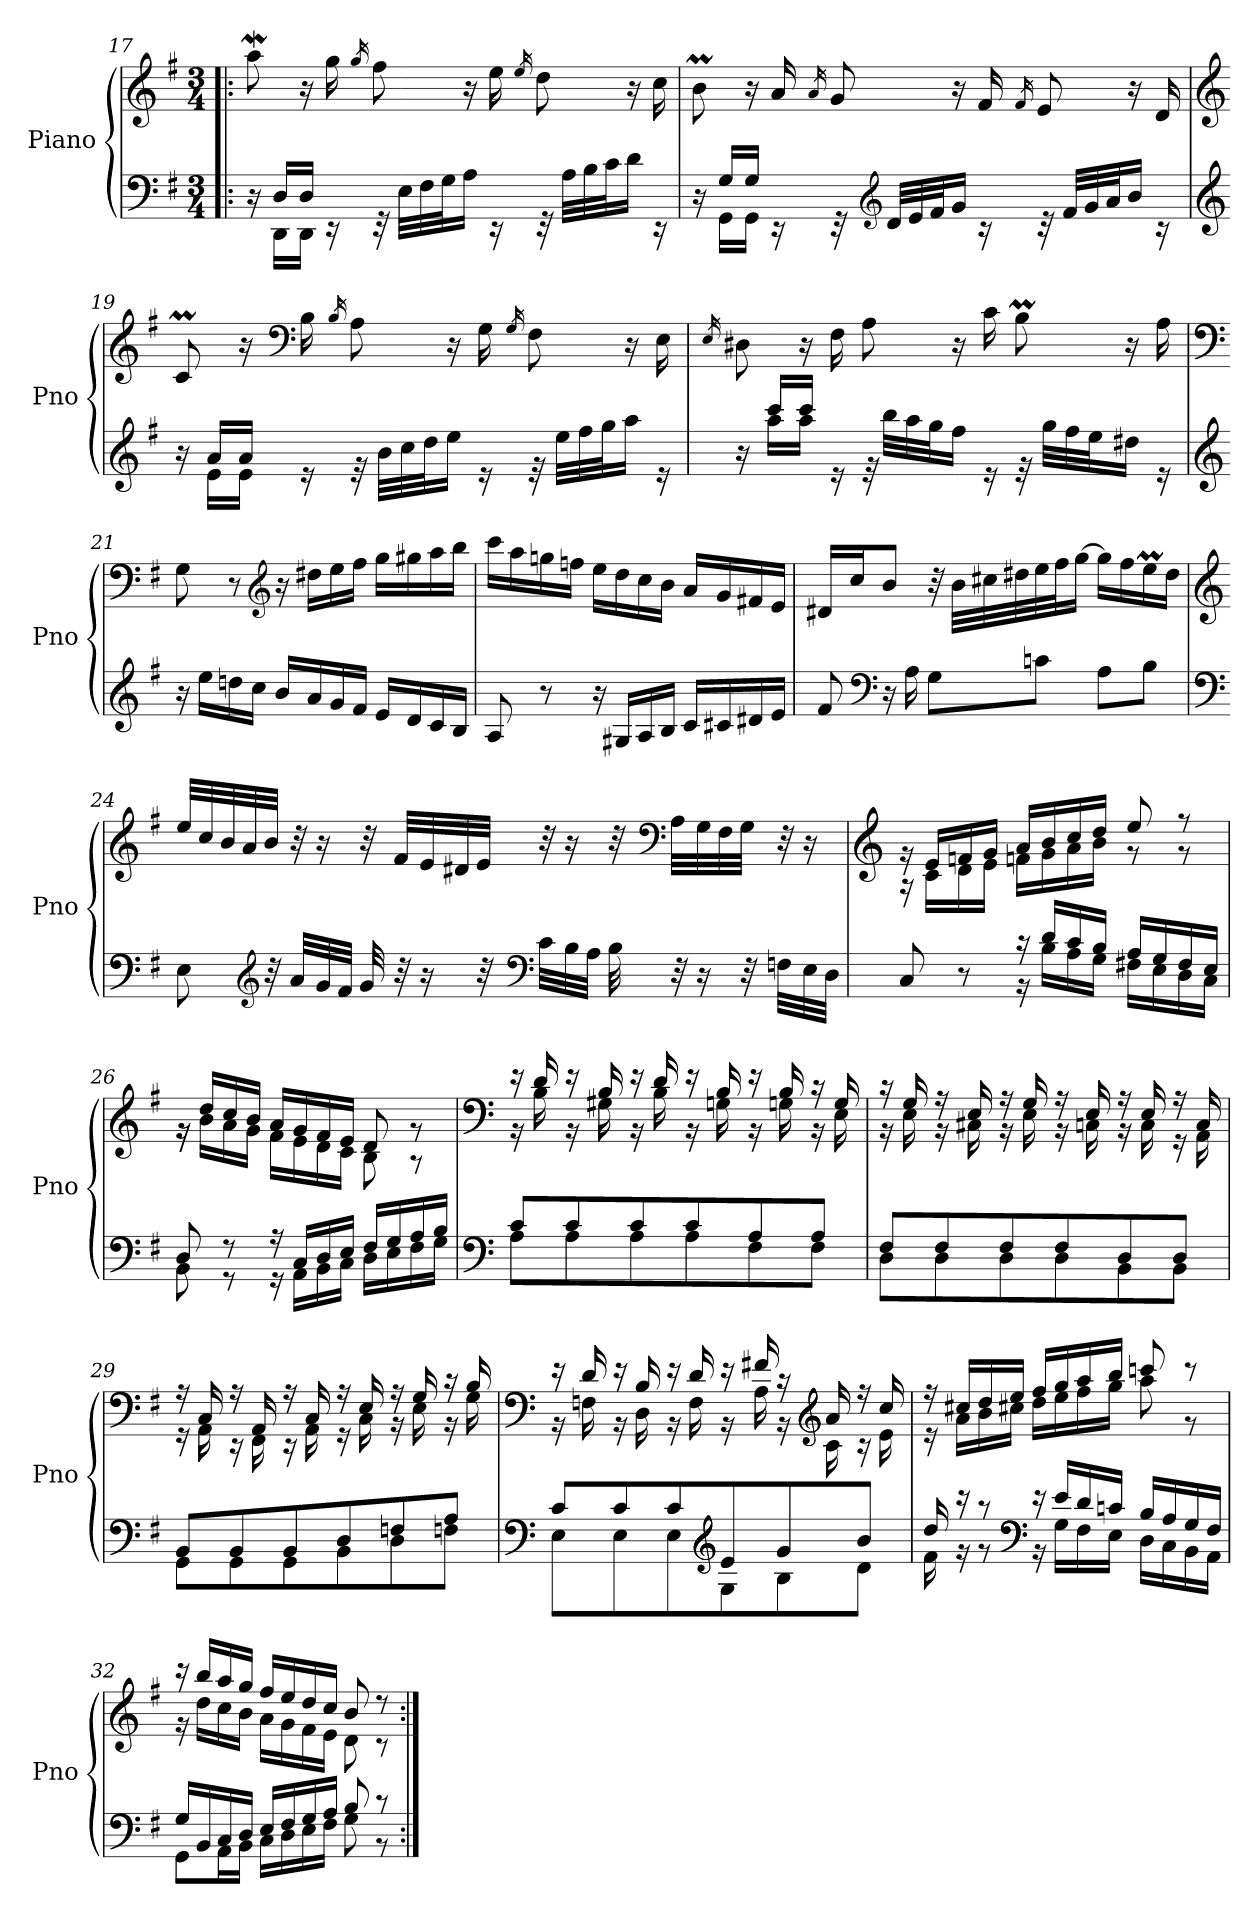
**kern	**kern
*part1	*part1
*staff2	*staff1
*I"Piano	*
*I'Pno	*
!!LO:PB:g=z
*clefF4	*clefG2
*k[f#]	*k[f#]
*M3/4	*M3/4
=17!|:	=17!|:
*^	*
16r	16ryy	8aaW\
16D/LL	16DD\LL	.
16D/JJ	16DD\JJ	16r
16rEE	2ryy	16gg\
.	.	16qgg/
32rEE	.	8ff#\
32E\LLL	.	.
32F#\	.	.
32G\J	.	.
16A\JJ	.	16r
16rEE	.	16ee\
.	.	16qee/
32rEE	.	8dd\
32A\LLL	.	.
32B\	.	.
32c\J	.	.
16d\JJ	.	16r
16rEE	16ryy	16cc\
=18	=18	=18
16r	16ryy	8bm\
16G/LL	16GG\LL	.
16G/JJ	16GG\JJ	16r
16rEE	2ryy	16a/
.	.	16qa/
32rEE	.	8g/
*clefG2	*	*
32d/LLL	.	.
32e/	.	.
32f#/J	.	.
16g/JJ	.	16r
16rc	.	16f#/
.	.	16qf#/
32rc	.	8e/
32f#/LLL	.	.
32g/	.	.
32a/J	.	.
16b/JJ	.	16r
16rc	16ryy	16d/
!!LO:LB:g=z
=19	=19	=19
*clefG2	*	*clefG2
16r	16ryy	8cM/
16a/LL	16e\LL	.
16a/JJ	16e\JJ	16r
*	*	*clefF4
16re	2ryy	16B\
.	.	16qB/
32re	.	8A\
32b\LLL	.	.
32cc\	.	.
32dd\J	.	.
16ee\JJ	.	16r
16re	.	16G\
.	.	16qG/
32re	.	8F#\
32ee\LLL	.	.
32ff#\	.	.
32gg\J	.	.
16aa\JJ	.	16r
16re	16ryy	16E\
=20	=20	=20
.	.	16qE/
16r	16ryy	8D#X\
16ccc/LL	16aa\LL	.
16ccc/JJ	16aa\JJ	16r
16re	2ryy	16F#\
32re	.	8A\
32bb\LLL	.	.
32aa\	.	.
32gg\J	.	.
16ff#\JJ	.	16r
16re	.	16c\
32re	.	8Bm\
32gg\LLL	.	.
32ff#\	.	.
32ee\J	.	.
16dd#X\JJ	.	16r
16re	16ryy	16A\
*v	*v	*
!!LO:LB:g=z
=21	=21
*clefG2	*clefF4
16r	8G\
16ee\LL	.
16ddn\	8r
16cc\JJ	.
*	*clefG2
16b/LL	16r
16a/	16dd#X\LL
16g/	16ee\
16f#/JJ	16ff#\JJ
16e/LL	16gg\LL
16d/	16gg#X\
16c/	16aa\
16B/JJ	16bb\JJ
=22	=22
8A/	16ccc\LL
.	16aa\
8r	16ggn\
.	16ffn\JJ
16r	16ee\LL
16G#X/LL	16dd\
16A/	16cc\
16B/JJ	16b\JJ
16c/LL	16a/LL
16c#X/	16g/
16d#X/	16f#X/
16e/JJ	16e/JJ
=23	=23
8f#/	16d#X/LL
.	16cc/J
*clefF4	*
16r	8b/J
16A\	.
8G\L	32r
.	32b\LLL
.	32cc#X\
.	32dd#X\
8cn\J	32ee\
.	32ff#\J
.	[16gg\JJ
8A\L	16gg\LL]
.	16ff#\
8B\J	16eeM\
.	16dd#\JJ
!!LO:LB:g=z
=24	=24
*clefF4	*clefG2
8E\	32ee/LLL
.	32cc/
.	32b/
.	32a/
*clefG2	*
32r	32b/JJJ
32a/LLL	32r
32g/	16r
32f#/JJJ	.
32g/	32r
32r	32f#/LLL
16r	32e/
.	32d#X/
32r	32e/JJJ
*clefF4	*
32c\LLL	32r
32B\	16r
32A\JJJ	.
32B\	32r
*	*clefF4
32r	32A\LLL
16r	32G\
.	32F#\
32r	32G\JJJ
32Fn\LLL	32r
32E\	16r
32D\JJJ	.
=25	=25
*	*clefG2
*^	*^
8C/	4ryy	16rg	16r
.	.	16e/LL	16c\LL
8r	.	16fn/	16d\
.	.	16g/JJ	16e\JJ
16r	16r	16a/LL	16fn\LL
16d/LL	16B\LL	16b/	16g\
16c/	16A\	16cc/	16a\
16B/JJ	16G\JJ	16dd/JJ	16b\JJ
16A/LL	16F#X\LL	8ee/	8r
16G/	16E\	.	.
16F#/	16D\	8r	8r
16E/JJ	16C\JJ	.	.
=26	=26	=26	=26
8D/	8BB\	16rg	16r
.	.	16dd/LL	16b\LL
8r	8r	16cc/	16a\
.	.	16b/JJ	16g\JJ
16r	16r	16a/LL	16f#\LL
16C/LL	16AA\LL	16g/	16e\
16D/	16BB\	16f#/	16d\
16E/JJ	16C\JJ	16e/JJ	16c\JJ
16F#/LL	16D\LL	8d/	8B\
16G/	16E\	.	.
16A/	16F#\	8rg	8r
16B/JJ	16G\JJ	.	.
!!LO:LB:g=z	!!
=27	=27	=27	=27
*clefF4	*	*clefF4	*
8c/L	8A\L	16r	16r
.	.	16d/	16B\
8c/	8A\	16r	16r
.	.	16B/	16G#X\
8c/	8A\	16r	16r
.	.	16d/	16B\
8c/	8A\	16r	16r
.	.	16B/	16Gn\
8A/	8F#\	16r	16r
.	.	16B/	16Gn\
8A/J	8F#\J	16r	16r
.	.	16G/	16E\
=28	=28	=28	=28
8F#/L	8D\L	16r	16r
.	.	16G/	16E\
8F#/	8D\	16r	16r
.	.	16E/	16C#X\
8F#/	8D\	16r	16r
.	.	16G/	16E\
8F#/	8D\	16r	16r
.	.	16E/	16Cn\
8D/	8BB\	16r	16r
.	.	16E/	16C\
8D/J	8BB\J	16r	16r
.	.	16C/	16AA\
=29	=29	=29	=29
8BB/L	8GG\L	16r	16r
.	.	16C/	16AA\
8BB/	8GG\	16r	16r
.	.	16AA/	16FF#\
8BB/	8GG\	16r	16r
.	.	16C/	16AA\
8D/	8BB\	16r	16r
.	.	16E/	16C\
8Fn/	8D\	16r	16r
.	.	16G/	16E\
8A/J	8Fn\J	16r	16r
.	.	16B/	16G\
!!LO:LB:g=z	!!
=30	=30	=30	=30
*clefF4	*	*clefF4	*
8c/L	8E\L	16r	16r
.	.	16d/	16Fn\
8c/	8E\	16r	16r
.	.	16B/	16D\
8c/	8E\	16r	16r
.	.	16d/	16F\
*clefG2	*	*	*
8e/	8G\	16r	16r
.	.	16f#X/	16A\
8g/	8B\	16r	16r
*	*	*clefG2	*
.	.	16a/	16c\
8b/J	8d\J	16r	16r
.	.	16cc/	16e\
=31	=31	=31	=31
16dd/	16f#\	16r	16r
16r	16r	16cc#X/LL	16a\LL
8r	8r	16dd/	16b\
.	.	16ee/JJ	16cc#X\JJ
*clefF4	*	*	*
16r	16r	16ff#/LL	16dd\LL
16e/LL	16G\LL	16gg/	16ee\
16d/	16F#\	16aa/	16ff#\
16cn/JJ	16E\JJ	16bb/JJ	16gg\JJ
16B/LL	16D\LL	8cccn/	8aa\
16A/	16C\	.	.
16G/	16BB\	8r	8r
16F#/JJ	16AA\JJ	.	.
=32	=32	=32	=32
16G/LL	8GG\L	16r	16r
16BB/	.	16bb/LL	16dd\LL
16C/	16AA\L	16aa/	16cc\
16D/JJ	16BB\JJ	16gg/JJ	16b\JJ
16E/LL	16C\LL	16ff#/LL	16a\LL
16F#/	16D\	16ee/	16g\
16G/	16E\	16dd/	16f#\
16A/JJ	16F#\JJ	16cc/JJ	16e\JJ
8B/	8G\	8b/	8d\
8r	8r	8r	8r
*v	*v	*	*
*	*v	*v
=:|!	=:|!
*-	*-
